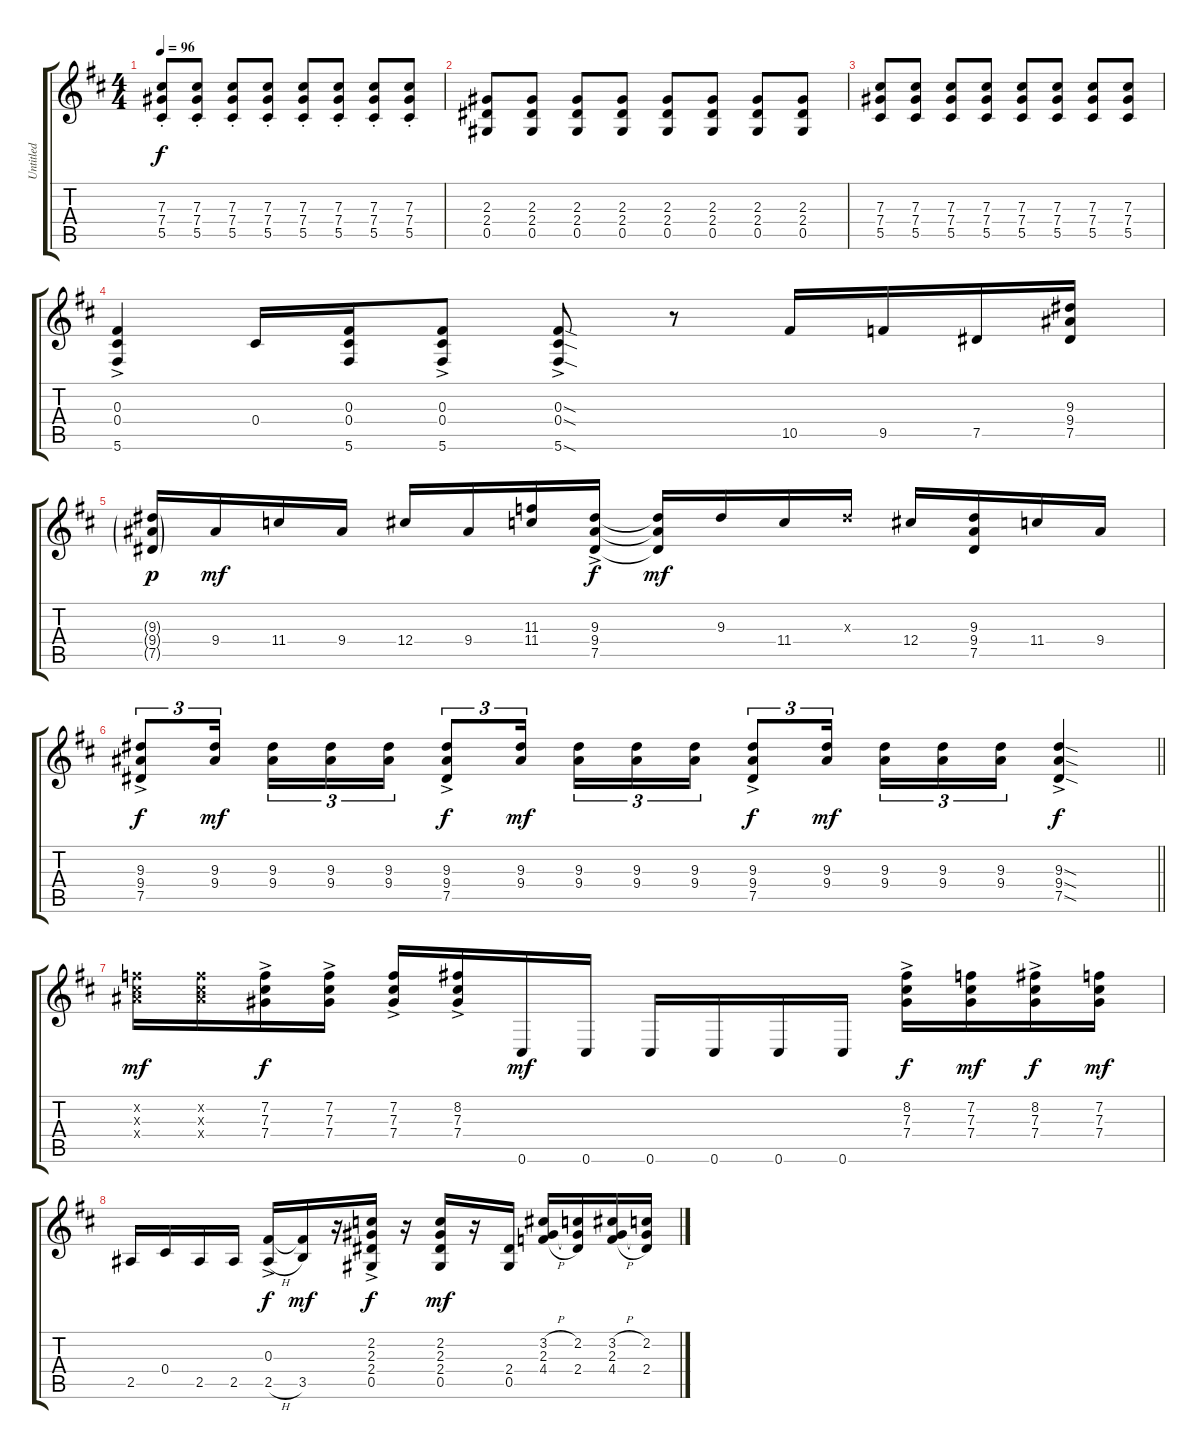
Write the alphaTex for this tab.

\track ("Untitled" "Untitled") {instrument distortionguitar}
\staff {score tabs}
\tuning (Eb4 Bb3 Gb3 Db3 Ab2 Db2) {hide}
\ts (4 4)
\tempo 96
\clef g2
\ks d
(7.3{st} 7.4{st} 5.5{st}).8{dy f} (7.3{st} 7.4{st} 5.5{st}).8 (7.3{st} 7.4{st} 5.5{st}).8 (7.3{st} 7.4{st} 5.5{st}).8 (7.3{st} 7.4{st} 5.5{st}).8 (7.3{st} 7.4{st} 5.5{st}).8 (7.3{st} 7.4{st} 5.5{st}).8 (7.3{st} 7.4{st} 5.5{st}).8 |
(2.3 2.4 0.5).8 (2.3 2.4 0.5).8 (2.3 2.4 0.5).8 (2.3 2.4 0.5).8 (2.3 2.4 0.5).8 (2.3 2.4 0.5).8 (2.3 2.4 0.5).8 (2.3 2.4 0.5).8 |
(7.3 7.4 5.5).8 (7.3 7.4 5.5).8 (7.3 7.4 5.5).8 (7.3 7.4 5.5).8 (7.3 7.4 5.5).8 (7.3 7.4 5.5).8 (7.3 7.4 5.5).8 (7.3 7.4 5.5).8 |
(0.3{ac} 0.4{ac} 5.6{ac}).4 0.4.16 (0.3 0.4 5.6).16 (0.3{ac} 0.4{ac} 5.6{ac}).8 (0.3{sod ac} 0.4{sod ac} 5.6{sod ac}).8 r.8 10.5.16 9.5.16 7.5.16 (9.3 9.4 7.5).16 |
(9.3{g} 9.4{g} 7.5{g}).16{dy p} 9.4.16{dy mf} 11.4.16 9.4.16 12.4.16 9.4.16 (11.3 11.4).16 (9.3{ac} 9.4{ac} 7.5{ac}).16{dy f} (9.3{t} 9.4{t} 7.5{t}).16{dy mf} 9.3.16 11.4.16 9.3{x}.16 12.4.16 (9.3 9.4 7.5).16 11.4.16 9.4.16 |
\barLineRight lightlight
(9.3{ac} 9.4{ac} 7.5{ac}).8{tu (3 2) dy f} (9.3 9.4).16{tu (3 2) dy mf beam splitsecondary} (9.3 9.4).16{tu (3 2)} (9.3 9.4).16{tu (3 2)} (9.3 9.4).16{tu (3 2)} (9.3{ac} 9.4{ac} 7.5{ac}).8{tu (3 2) dy f} (9.3 9.4).16{tu (3 2) dy mf beam splitsecondary} (9.3 9.4).16{tu (3 2)} (9.3 9.4).16{tu (3 2)} (9.3 9.4).16{tu (3 2)} (9.3{ac} 9.4{ac} 7.5{ac}).8{tu (3 2) dy f} (9.3 9.4).16{tu (3 2) dy mf beam splitsecondary} (9.3 9.4).16{tu (3 2)} (9.3 9.4).16{tu (3 2)} (9.3 9.4).16{tu (3 2)} (9.3{sod ac} 9.4{sod ac} 7.5{sod ac}).4{dy f} |
(7.2{x} 7.3{x} 9.4{x}).16{dy mf} (7.2{x} 7.3{x} 9.4{x}).16 (7.2{ac} 7.3{ac} 7.4{ac}).16{dy f} (7.2{ac} 7.3{ac} 7.4{ac}).16 (7.2{ac} 7.3{ac} 7.4{ac}).16 (8.2{ac} 7.3{ac} 7.4{ac}).16 0.6.16{dy mf} 0.6.16 0.6.16 0.6.16 0.6.16 0.6.16 (8.2{ac} 7.3{ac} 7.4{ac}).16{dy f} (7.2 7.3 7.4).16{dy mf} (8.2{ac} 7.3{ac} 7.4{ac}).16{dy f} (7.2 7.3 7.4).16{dy mf} |
2.5.16 0.4.16 2.5.16 2.5.16 (0.3{ac} 2.5{h ac}).16{dy f} (0.3{t} 3.5).16{dy mf} r.16 (2.2{ac} 2.3{ac} 2.4{ac} 0.5{ac}).16{dy f} r.16 (2.2 2.3 2.4 0.5).16{dy mf} r.16 (2.4 0.5).16 (3.2{h} 2.3 4.4{h}).16 (2.2 2.3{t} 2.4).16 (3.2{h} 2.3 4.4{h}).16 (2.2 2.3{t} 2.4).16
